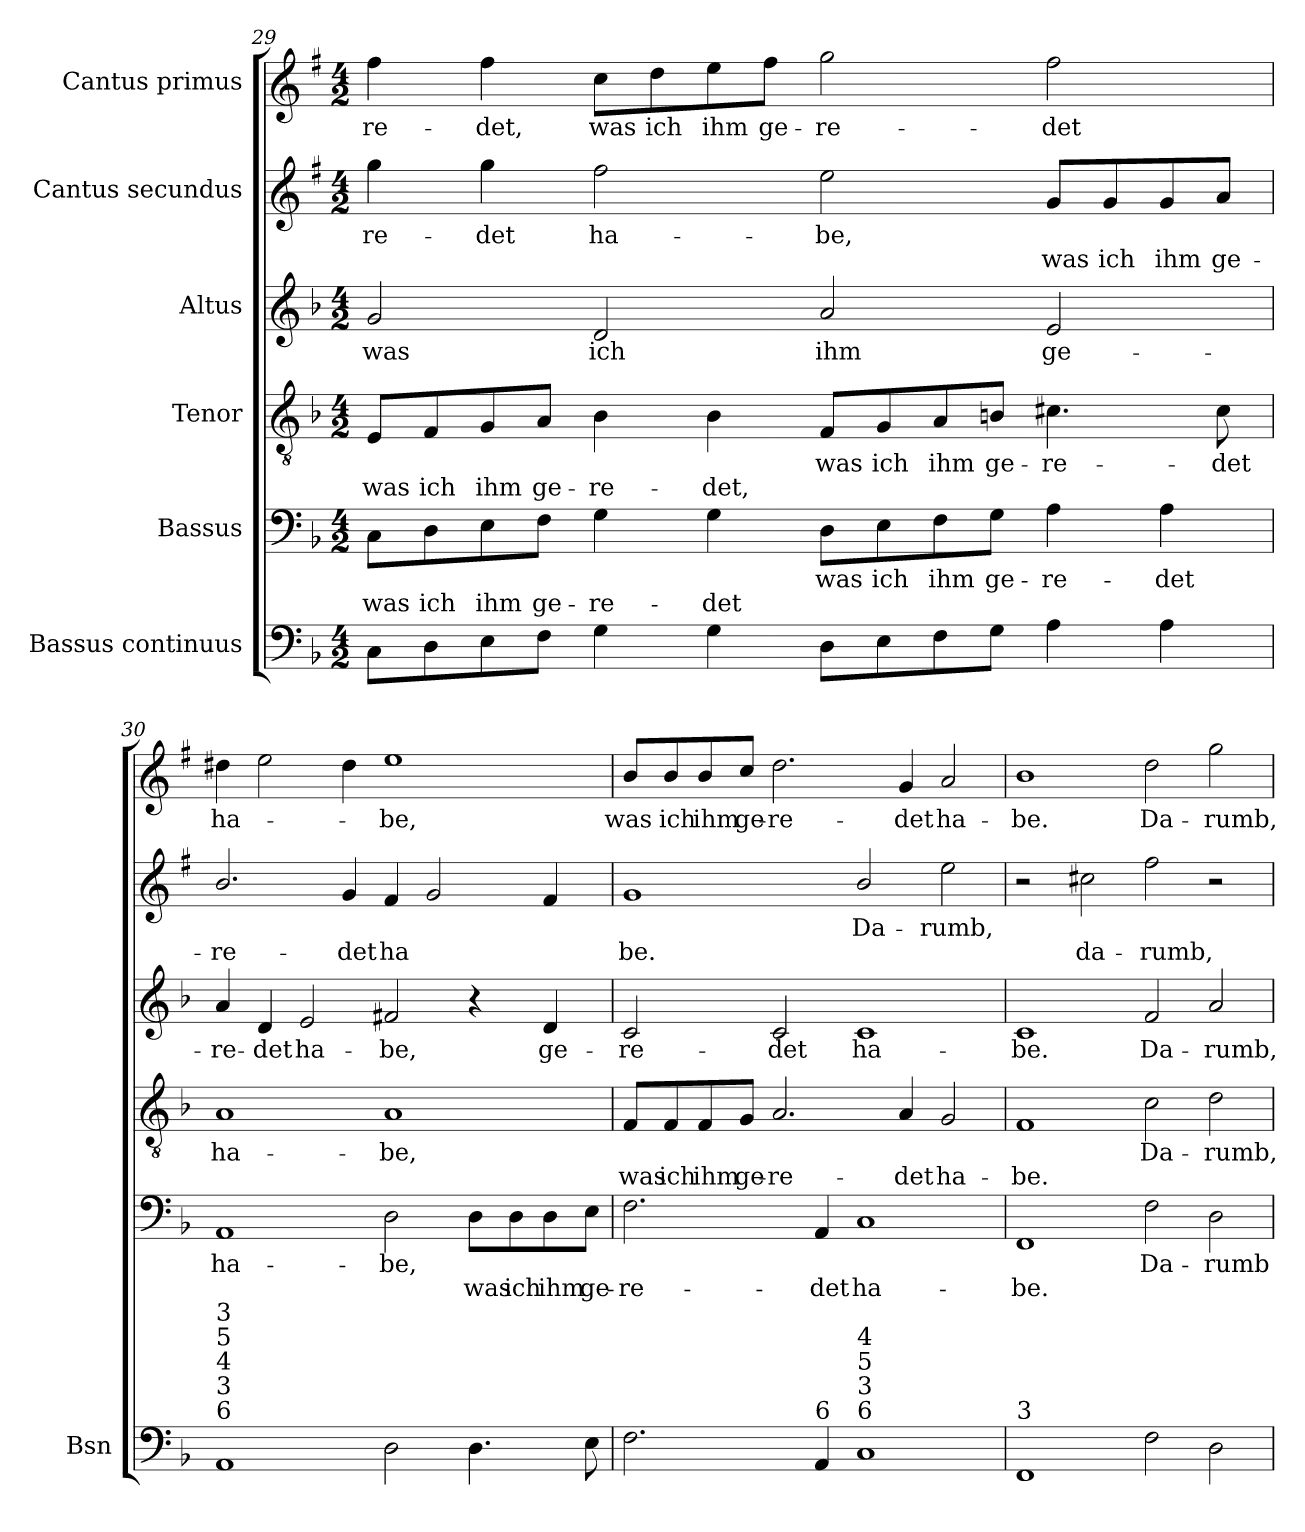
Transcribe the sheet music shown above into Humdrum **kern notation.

**kern	**kern	**text	**text	**kern	**text	**text	**kern	**text	**kern	**text	**text	**kern	**text
*part6	*part5	*part5	*part5	*part4	*part4	*part4	*part3	*part3	*part2	*part2	*part2	*part1	*part1
*staff6	*staff5	*staff5	*staff5	*staff4	*staff4	*staff4	*staff3	*staff3	*staff2	*staff2	*staff2	*staff1	*staff1
*I"Bassus continuus	*I"Bassus	*	*	*I"Tenor	*	*	*I"Altus	*	*I"Cantus secundus	*	*	*I"Cantus primus	*
*I'Bsn	*	*	*	*	*	*	*	*	*	*	*	*	*
!!LO:LB:g=z
*clefF4	*clefF4	*	*	*clefGv2	*	*	*clefG2	*	*clefG2	*	*	*clefG2	*
*	*	*	*	*	*	*	*	*	*ITrd1c2	*	*	*ITrd1c2	*
*k[b-]	*k[b-]	*	*	*k[b-]	*	*	*k[b-]	*	*k[b-]	*	*	*k[b-]	*
*F:	*F:	*	*	*F:	*	*	*F:	*	*F:	*	*	*F:	*
*M4/2	*M4/2	*	*	*M4/2	*	*	*M4/2	*	*M4/2	*	*	*M4/2	*
=29	=29	=29	=29	=29	=29	=29	=29	=29	=29	=29	=29	=29	=29
!	!	!	!LO:LY:b	!	!	!LO:LY:b	!	!LO:LY:b	!	!LO:LY:b	!	!	!LO:LY:b
8C\L	8C\L	.	was	8E/L	.	was	2g/	was	4ff\	-re-	.	4ee\	-re-
!	!	!	!LO:LY:b	!	!	!LO:LY:b	!	!	!	!	!	!	!
8D\	8D\	.	ich	8F/	.	ich	.	.	.	.	.	.	.
!	!	!	!LO:LY:b	!	!	!LO:LY:b	!	!	!	!LO:LY:b	!	!	!LO:LY:b
8E\	8E\	.	ihm	8G/	.	ihm	.	.	4ff\	-det	.	4ee\	-det,
!	!	!	!LO:LY:b	!	!	!LO:LY:b	!	!	!	!	!	!	!
8F\J	8F\J	.	ge-	8A/J	.	ge-	.	.	.	.	.	.	.
!	!	!	!LO:LY:b	!	!	!LO:LY:b	!	!LO:LY:b	!	!LO:LY:b	!	!	!LO:LY:b
4G\	4G\	.	-re-	4B-\	.	-re-	2d/	ich	2ee\	ha-	.	8b-\L	was
!	!	!	!	!	!	!	!	!	!	!	!	!	!LO:LY:b
.	.	.	.	.	.	.	.	.	.	.	.	8cc\	ich
!	!	!	!LO:LY:b	!	!	!LO:LY:b	!	!	!	!	!	!	!LO:LY:b
4G\	4G\	.	-det	4B-\	.	-det,	.	.	.	.	.	8dd\	ihm
!	!	!	!	!	!	!	!	!	!	!	!	!	!LO:LY:b
.	.	.	.	.	.	.	.	.	.	.	.	8ee\J	ge-
!	!	!LO:LY:b	!	!	!LO:LY:b	!	!	!LO:LY:b	!	!LO:LY:b	!	!	!LO:LY:b
8D\L	8D\L	was	.	8F/L	was	.	2a/	ihm	2dd\	-be,	.	2ff\	-re-
!	!	!LO:LY:b	!	!	!LO:LY:b	!	!	!	!	!	!	!	!
8E\	8E\	ich	.	8G/	ich	.	.	.	.	.	.	.	.
!	!	!LO:LY:b	!	!	!LO:LY:b	!	!	!	!	!	!	!	!
8F\	8F\	ihm	.	8A/	ihm	.	.	.	.	.	.	.	.
!	!	!LO:LY:b	!	!	!LO:LY:b	!	!	!	!	!	!	!	!
8G\J	8G\J	ge-	.	8Bn/J	ge-	.	.	.	.	.	.	.	.
!	!	!LO:LY:b	!	!	!LO:LY:b	!	!	!LO:LY:b	!	!	!LO:LY:b	!	!LO:LY:b
4A\	4A\	-re-	.	4.c#X\	-re-	.	2e/	ge-	8f/L	.	was	2ee\	-det
!	!	!	!	!	!	!	!	!	!	!	!LO:LY:b	!	!
.	.	.	.	.	.	.	.	.	8f/	.	ich	.	.
!	!	!LO:LY:b	!	!	!	!	!	!	!	!	!LO:LY:b	!	!
4A\	4A\	-det	.	.	.	.	.	.	8f/	.	ihm	.	.
!	!	!	!	!	!LO:LY:b	!	!	!	!	!	!LO:LY:b	!	!
.	.	.	.	8c#\	-det	.	.	.	8g/J	.	ge-	.	.
!!LO:PB:g=z
=30	=30	=30	=30	=30	=30	=30	=30	=30	=30	=30	=30	=30	=30
!LO:TX:a:t=6	!	!	!	!	!	!	!	!	!	!	!	!	!
!LO:TX:a:t=3	!	!	!	!	!	!	!	!	!	!	!	!	!
!LO:TX:a:t=4	!	!	!	!	!	!	!	!	!	!	!	!	!
!LO:TX:a:t=5	!	!	!	!	!	!	!	!	!	!	!	!	!
!LO:TX:a:t=3	!	!	!	!	!	!	!	!	!	!	!	!	!
!	!	!LO:LY:b	!	!	!LO:LY:b	!	!	!LO:LY:b	!	!	!LO:LY:b	!	!LO:LY:b
1AA	1AA	ha-	.	1A	ha-	.	4a/	-re-	2.a/	.	-re-	4cc#X\	ha-
!	!	!	!	!	!	!	!	!LO:LY:b	!	!	!	!	!
.	.	.	.	.	.	.	4d/	-det	.	.	.	2dd\	.
!	!	!	!	!	!	!	!	!LO:LY:b	!	!	!	!	!
.	.	.	.	.	.	.	2e/	ha-	.	.	.	.	.
!	!	!	!	!	!	!	!	!	!	!	!LO:LY:b	!	!
.	.	.	.	.	.	.	.	.	4f/	.	-det	4cc#i\	.
!	!	!LO:LY:b	!	!	!LO:LY:b	!	!	!LO:LY:b	!	!	!LO:LY:b	!	!LO:LY:b
2D\	2D\	-be,	.	1A	-be,	.	2f#X/	-be,	4e/	.	ha	1dd	-be,
.	.	.	.	.	.	.	.	.	2f/	.	.	.	.
!	!	!	!LO:LY:b	!	!	!	!	!	!	!	!	!	!
4.D\	8D\L	.	was	.	.	.	4r	.	.	.	.	.	.
!	!	!	!LO:LY:b	!	!	!	!	!	!	!	!	!	!
.	8D\	.	ich	.	.	.	.	.	.	.	.	.	.
!	!	!	!LO:LY:b	!	!	!	!	!LO:LY:b	!	!	!	!	!
.	8D\	.	ihm	.	.	.	4d/	ge-	4e/	.	.	.	.
!	!	!	!LO:LY:b	!	!	!	!	!	!	!	!	!	!
8E\	8E\J	.	ge-	.	.	.	.	.	.	.	.	.	.
!!LO:LB:g=z
=31	=31	=31	=31	=31	=31	=31	=31	=31	=31	=31	=31	=31	=31
!	!	!	!LO:LY:b	!	!	!LO:LY:b	!	!LO:LY:b	!	!	!LO:LY:b	!	!LO:LY:b
2.F\	2.F\	.	-re-	8F/L	.	was	2c/	-re-	1f	.	be.	8a/L	was
!	!	!	!	!	!	!LO:LY:b	!	!	!	!	!	!	!LO:LY:b
.	.	.	.	8F/	.	ich	.	.	.	.	.	8a/	ich
!	!	!	!	!	!	!LO:LY:b	!	!	!	!	!	!	!LO:LY:b
.	.	.	.	8F/	.	ihm	.	.	.	.	.	8a/	ihm
!	!	!	!	!	!	!LO:LY:b	!	!	!	!	!	!	!LO:LY:b
.	.	.	.	8G/J	.	ge-	.	.	.	.	.	8b-/J	ge-
!	!	!	!	!	!	!LO:LY:b	!	!LO:LY:b	!	!	!	!	!LO:LY:b
.	.	.	.	2.A/	.	-re-	2c/	-det	.	.	.	2.cc\	-re-
!LO:TX:a:t=6	!	!	!	!	!	!	!	!	!	!	!	!	!
!	!	!	!LO:LY:b	!	!	!	!	!	!	!	!	!	!
4AA/	4AA/	.	-det	.	.	.	.	.	.	.	.	.	.
!LO:TX:a:t=6	!	!	!	!	!	!	!	!	!	!	!	!	!
!LO:TX:a:t=3	!	!	!	!	!	!	!	!	!	!	!	!	!
!LO:TX:a:t=5	!	!	!	!	!	!	!	!	!	!	!	!	!
!LO:TX:a:t=4	!	!	!	!	!	!	!	!	!	!	!	!	!
!	!	!	!LO:LY:b	!	!	!	!	!LO:LY:b	!	!LO:LY:b	!	!	!
1C	1C	.	ha-	.	.	.	1c	ha-	2a/	Da-	.	.	.
!	!	!	!	!	!	!LO:LY:b	!	!	!	!	!	!	!LO:LY:b
.	.	.	.	4A/	.	-det	.	.	.	.	.	4f/	-det
!	!	!	!	!	!	!LO:LY:b	!	!	!	!LO:LY:b	!	!	!LO:LY:b
.	.	.	.	2G/	.	ha-	.	.	2dd\	-rumb,	.	2g/	ha-
=32	=32	=32	=32	=32	=32	=32	=32	=32	=32	=32	=32	=32	=32
!LO:TX:a:t=3	!	!	!	!	!	!	!	!	!	!	!	!	!
!	!	!	!LO:LY:b	!	!	!LO:LY:b	!	!LO:LY:b	!	!	!	!	!LO:LY:b
1FF	1FF	.	-be.	1F	.	-be.	1c	-be.	2r	.	.	1a	-be.
!	!	!	!	!	!	!	!	!	!	!	!LO:LY:b	!	!
.	.	.	.	.	.	.	.	.	2bn\	.	da-	.	.
!	!	!LO:LY:b	!	!	!LO:LY:b	!	!	!LO:LY:b	!	!	!LO:LY:b	!	!LO:LY:b
2F\	2F\	Da-	.	2c\	Da-	.	2f/	Da-	2ee\	.	-rumb,	2cc\	Da-
!	!	!LO:LY:b	!	!	!LO:LY:b	!	!	!LO:LY:b	!	!	!	!	!LO:LY:b
2D\	2D\	-rumb	.	2d\	-rumb,	.	2a/	-rumb,	2r	.	.	2ff\	-rumb,
=	=	=	=	=	=	=	=	=	=	=	=	=	=
*-	*-	*-	*-	*-	*-	*-	*-	*-	*-	*-	*-	*-	*-
